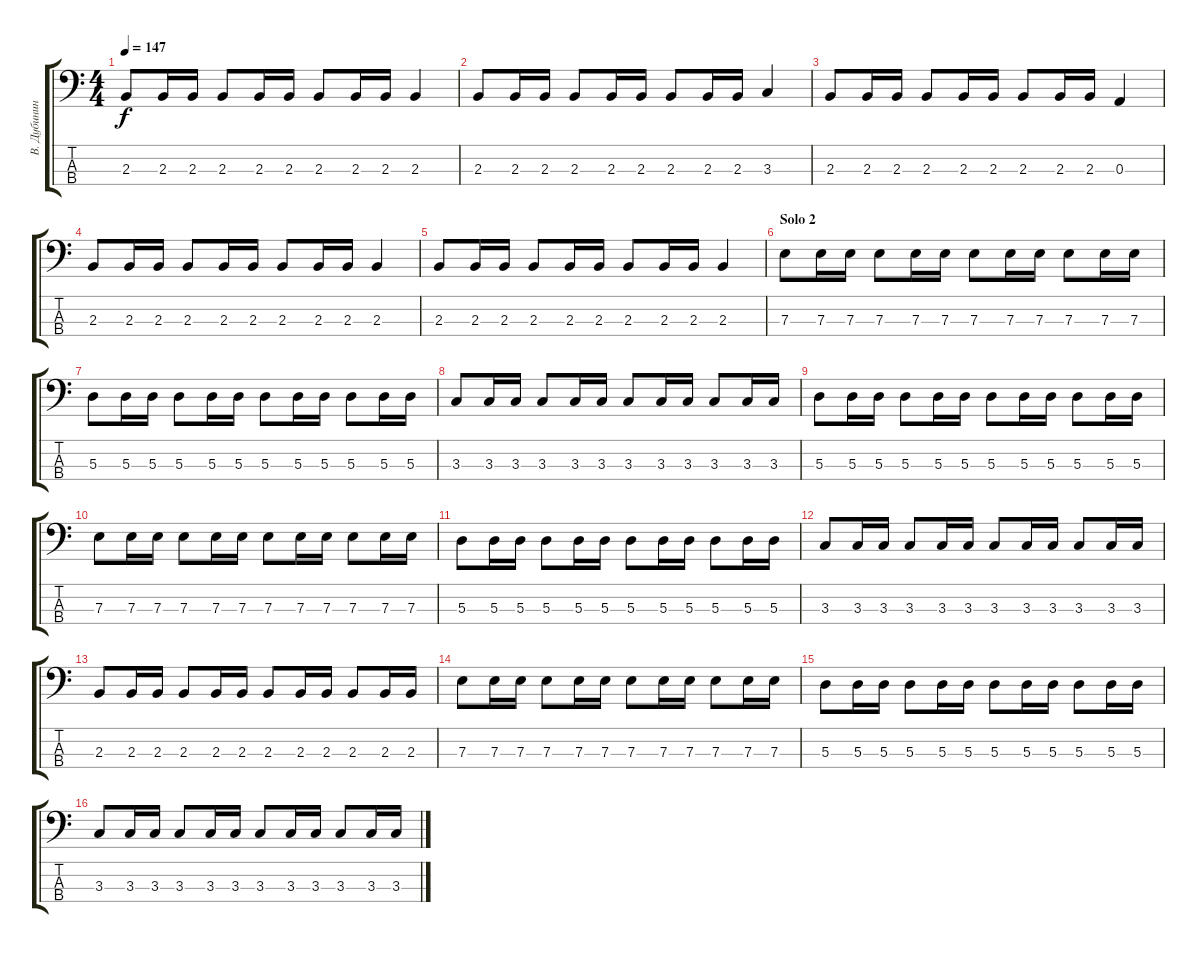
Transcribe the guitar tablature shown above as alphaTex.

\track ("В. Дубинин" "В. Дубинин") {instrument electricbassfinger}
\staff {score tabs}
\tuning (G2 D2 A1 E1) {hide}
\ts (4 4)
\tempo 147
\clef f4
\ks c
2.3.8{dy f} 2.3.16 2.3.16 2.3.8 2.3.16 2.3.16 2.3.8 2.3.16 2.3.16 2.3.4 |
2.3.8 2.3.16 2.3.16 2.3.8 2.3.16 2.3.16 2.3.8 2.3.16 2.3.16 3.3.4 |
2.3.8 2.3.16 2.3.16 2.3.8 2.3.16 2.3.16 2.3.8 2.3.16 2.3.16 0.3.4 |
2.3.8 2.3.16 2.3.16 2.3.8 2.3.16 2.3.16 2.3.8 2.3.16 2.3.16 2.3.4 |
2.3.8 2.3.16 2.3.16 2.3.8 2.3.16 2.3.16 2.3.8 2.3.16 2.3.16 2.3.4 |
\section ("" "Solo 2")
7.3.8 7.3.16 7.3.16 7.3.8 7.3.16 7.3.16 7.3.8 7.3.16 7.3.16 7.3.8 7.3.16 7.3.16 |
5.3.8 5.3.16 5.3.16 5.3.8 5.3.16 5.3.16 5.3.8 5.3.16 5.3.16 5.3.8 5.3.16 5.3.16 |
3.3.8 3.3.16 3.3.16 3.3.8 3.3.16 3.3.16 3.3.8 3.3.16 3.3.16 3.3.8 3.3.16 3.3.16 |
5.3.8 5.3.16 5.3.16 5.3.8 5.3.16 5.3.16 5.3.8 5.3.16 5.3.16 5.3.8 5.3.16 5.3.16 |
7.3.8 7.3.16 7.3.16 7.3.8 7.3.16 7.3.16 7.3.8 7.3.16 7.3.16 7.3.8 7.3.16 7.3.16 |
5.3.8 5.3.16 5.3.16 5.3.8 5.3.16 5.3.16 5.3.8 5.3.16 5.3.16 5.3.8 5.3.16 5.3.16 |
3.3.8 3.3.16 3.3.16 3.3.8 3.3.16 3.3.16 3.3.8 3.3.16 3.3.16 3.3.8 3.3.16 3.3.16 |
2.3.8 2.3.16 2.3.16 2.3.8 2.3.16 2.3.16 2.3.8 2.3.16 2.3.16 2.3.8 2.3.16 2.3.16 |
7.3.8 7.3.16 7.3.16 7.3.8 7.3.16 7.3.16 7.3.8 7.3.16 7.3.16 7.3.8 7.3.16 7.3.16 |
5.3.8 5.3.16 5.3.16 5.3.8 5.3.16 5.3.16 5.3.8 5.3.16 5.3.16 5.3.8 5.3.16 5.3.16 |
3.3.8 3.3.16 3.3.16 3.3.8 3.3.16 3.3.16 3.3.8 3.3.16 3.3.16 3.3.8 3.3.16 3.3.16
